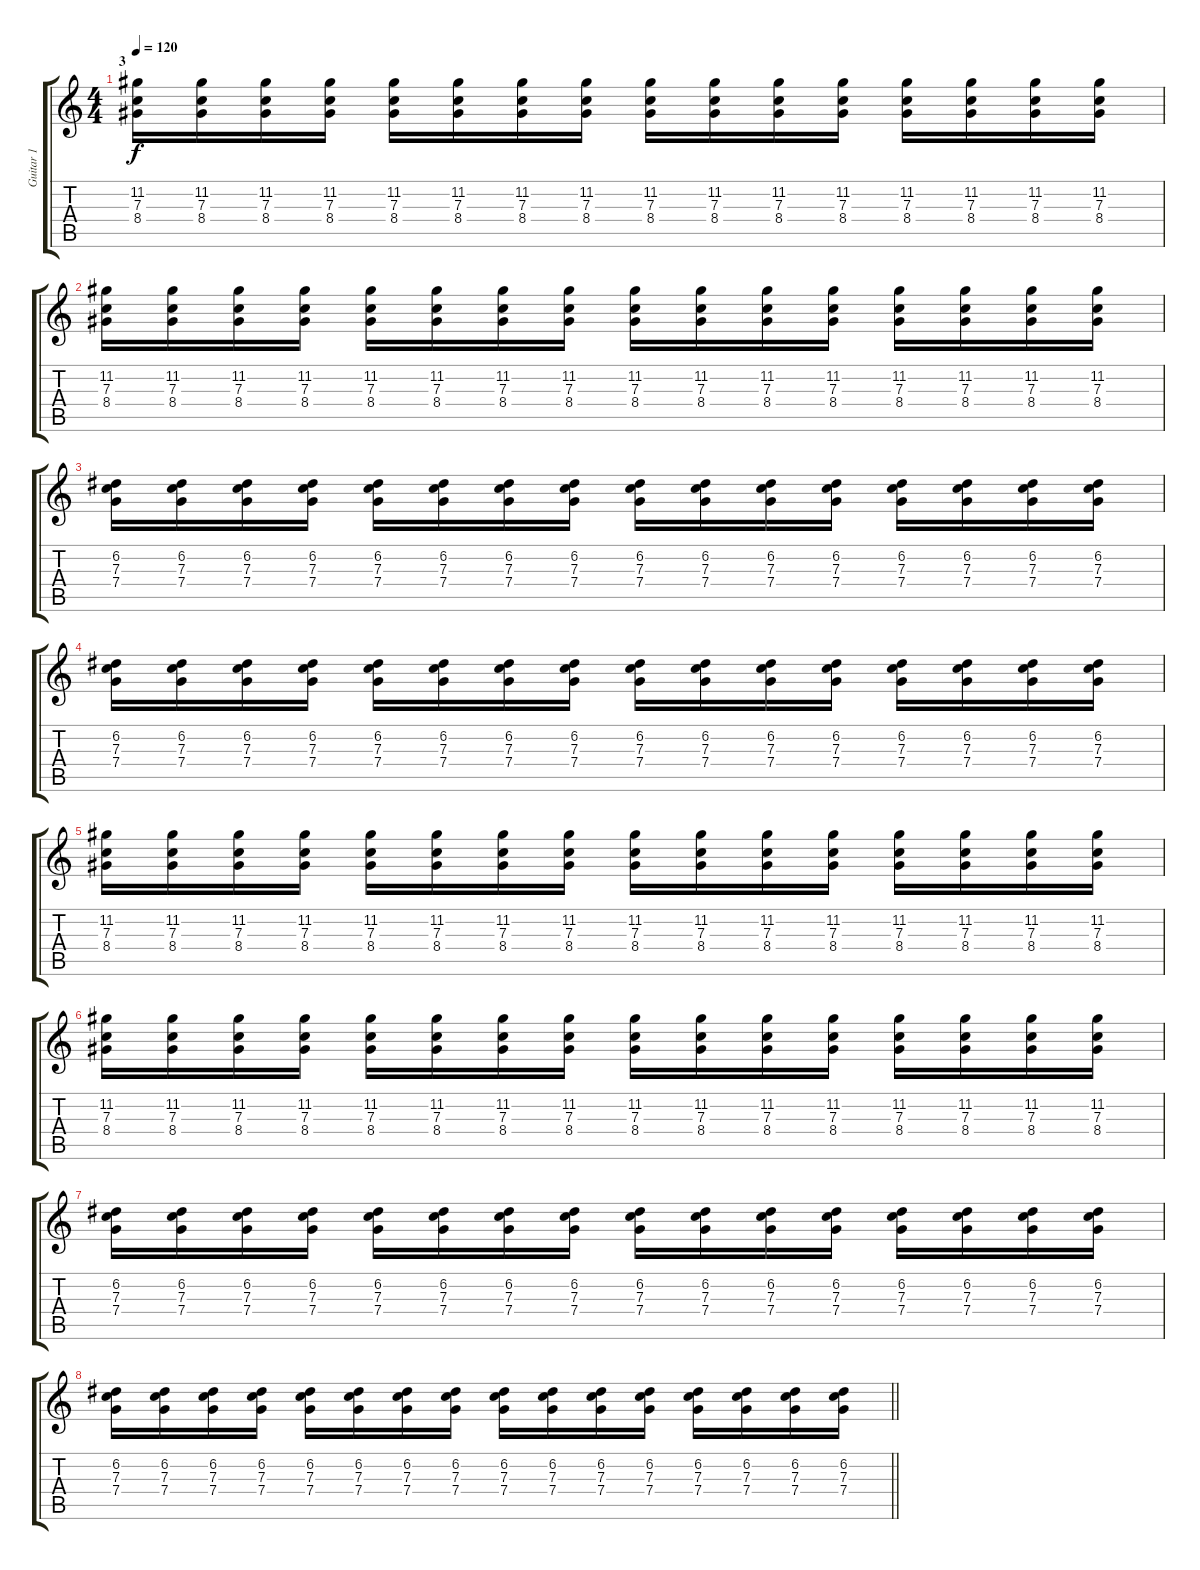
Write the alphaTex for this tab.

\track ("Guitar 1" "Guitar 1") {instrument distortionguitar}
\staff {score tabs}
\tuning (D4 A3 F3 C3 G2 C2) {hide}
\ts (4 4)
\section ("" "3")
\tempo 120
\clef g2
\ks c
(11.2 7.3 8.4).16{dy f} (11.2 7.3 8.4).16 (11.2 7.3 8.4).16 (11.2 7.3 8.4).16 (11.2 7.3 8.4).16 (11.2 7.3 8.4).16 (11.2 7.3 8.4).16 (11.2 7.3 8.4).16 (11.2 7.3 8.4).16 (11.2 7.3 8.4).16 (11.2 7.3 8.4).16 (11.2 7.3 8.4).16 (11.2 7.3 8.4).16 (11.2 7.3 8.4).16 (11.2 7.3 8.4).16 (11.2 7.3 8.4).16 |
(11.2 7.3 8.4).16 (11.2 7.3 8.4).16 (11.2 7.3 8.4).16 (11.2 7.3 8.4).16 (11.2 7.3 8.4).16 (11.2 7.3 8.4).16 (11.2 7.3 8.4).16 (11.2 7.3 8.4).16 (11.2 7.3 8.4).16 (11.2 7.3 8.4).16 (11.2 7.3 8.4).16 (11.2 7.3 8.4).16 (11.2 7.3 8.4).16 (11.2 7.3 8.4).16 (11.2 7.3 8.4).16 (11.2 7.3 8.4).16 |
(6.2 7.3 7.4).16 (6.2 7.3 7.4).16 (6.2 7.3 7.4).16 (6.2 7.3 7.4).16 (6.2 7.3 7.4).16 (6.2 7.3 7.4).16 (6.2 7.3 7.4).16 (6.2 7.3 7.4).16 (6.2 7.3 7.4).16 (6.2 7.3 7.4).16 (6.2 7.3 7.4).16 (6.2 7.3 7.4).16 (6.2 7.3 7.4).16 (6.2 7.3 7.4).16 (6.2 7.3 7.4).16 (6.2 7.3 7.4).16 |
(6.2 7.3 7.4).16 (6.2 7.3 7.4).16 (6.2 7.3 7.4).16 (6.2 7.3 7.4).16 (6.2 7.3 7.4).16 (6.2 7.3 7.4).16 (6.2 7.3 7.4).16 (6.2 7.3 7.4).16 (6.2 7.3 7.4).16 (6.2 7.3 7.4).16 (6.2 7.3 7.4).16 (6.2 7.3 7.4).16 (6.2 7.3 7.4).16 (6.2 7.3 7.4).16 (6.2 7.3 7.4).16 (6.2 7.3 7.4).16 |
(11.2 7.3 8.4).16 (11.2 7.3 8.4).16 (11.2 7.3 8.4).16 (11.2 7.3 8.4).16 (11.2 7.3 8.4).16 (11.2 7.3 8.4).16 (11.2 7.3 8.4).16 (11.2 7.3 8.4).16 (11.2 7.3 8.4).16 (11.2 7.3 8.4).16 (11.2 7.3 8.4).16 (11.2 7.3 8.4).16 (11.2 7.3 8.4).16 (11.2 7.3 8.4).16 (11.2 7.3 8.4).16 (11.2 7.3 8.4).16 |
(11.2 7.3 8.4).16 (11.2 7.3 8.4).16 (11.2 7.3 8.4).16 (11.2 7.3 8.4).16 (11.2 7.3 8.4).16 (11.2 7.3 8.4).16 (11.2 7.3 8.4).16 (11.2 7.3 8.4).16 (11.2 7.3 8.4).16 (11.2 7.3 8.4).16 (11.2 7.3 8.4).16 (11.2 7.3 8.4).16 (11.2 7.3 8.4).16 (11.2 7.3 8.4).16 (11.2 7.3 8.4).16 (11.2 7.3 8.4).16 |
(6.2 7.3 7.4).16 (6.2 7.3 7.4).16 (6.2 7.3 7.4).16 (6.2 7.3 7.4).16 (6.2 7.3 7.4).16 (6.2 7.3 7.4).16 (6.2 7.3 7.4).16 (6.2 7.3 7.4).16 (6.2 7.3 7.4).16 (6.2 7.3 7.4).16 (6.2 7.3 7.4).16 (6.2 7.3 7.4).16 (6.2 7.3 7.4).16 (6.2 7.3 7.4).16 (6.2 7.3 7.4).16 (6.2 7.3 7.4).16 |
\barLineRight lightlight
(6.2 7.3 7.4).16 (6.2 7.3 7.4).16 (6.2 7.3 7.4).16 (6.2 7.3 7.4).16 (6.2 7.3 7.4).16 (6.2 7.3 7.4).16 (6.2 7.3 7.4).16 (6.2 7.3 7.4).16 (6.2 7.3 7.4).16 (6.2 7.3 7.4).16 (6.2 7.3 7.4).16 (6.2 7.3 7.4).16 (6.2 7.3 7.4).16 (6.2 7.3 7.4).16 (6.2 7.3 7.4).16 (6.2 7.3 7.4).16
